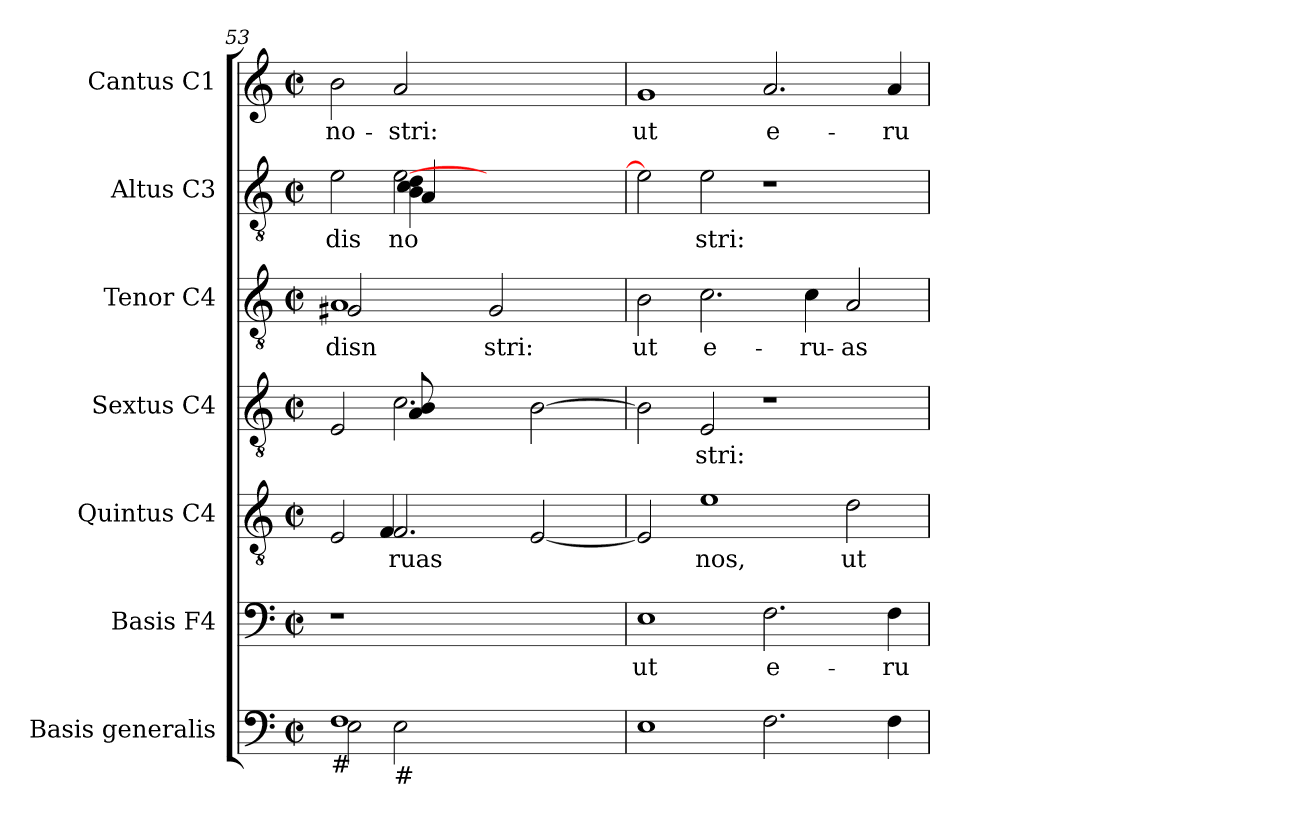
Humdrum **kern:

**kern	**kern	**text	**kern	**text	**kern	**text	**kern	**text	**kern	**text	**kern	**text
*part7	*part6	*part6	*part5	*part5	*part4	*part4	*part3	*part3	*part2	*part2	*part1	*part1
*staff7	*staff6	*staff6	*staff5	*staff5	*staff4	*staff4	*staff3	*staff3	*staff2	*staff2	*staff1	*staff1
*I"Basis  generalis	*I"Basis  F4	*	*I"Quintus  C4	*	*I"Sextus  C4	*	*I"Tenor  C4	*	*I"Altus  C3	*	*I"Cantus  C1	*
*	*I'B	*	*	*	*	*	*I'T	*	*I'A	*	*I'C	*
*clefF4	*clefF4	*	*clefGv2	*	*clefGv2	*	*clefGv2	*	*clefGv2	*	*clefG2	*
*k[]	*k[]	*	*k[]	*	*k[]	*	*k[]	*	*k[]	*	*k[]	*
*C:	*C:	*	*C:	*	*C:	*	*C:	*	*C:	*	*C:	*
*M2/2	*M2/2	*	*M2/2	*	*M2/2	*	*M2/2	*	*M2/2	*	*M2/2	*
*met(c|)	*met(c|)	*	*met(c|)	*	*met(c|)	*	*met(c|)	*	*met(c|)	*	*met(c|)	*
=53	=53	=53	=53	=53	=53	=53	=53	=53	=53	=53	=53	=53
*^	*	*	*^	*	*^	*	*^	*	*	*	*	*
!LO:TX:b:t=#	!	!	!	!	!	!	!	!	!	!	!	!	!	!	!	!
!	!	!	!	!	!	!	!	!	!	!	!	!LO:LY:b:cj	!	!LO:LY:b:cj	!	!LO:LY:b:cj
*	*	*	*	*	*	*	*	*	*	*	*	*	*^	*	*	*
*	*	*	*	*	*	*	*	*	*	*	*	*	*	*^	*	*	*
1F	2E\	1r	.	2E/	2ryy	.	2E/	2ryy	.	1A	2G#X/	-disn	2e\	2ryy	2ryy	-dis	2b\	no-
!	!LO:TX:b:t=#	!	!	!	!	!	!	!	!	!	!	!	!	!	!	!	!	!
!	!	!	!	!	!	!LO:LY:b:cj	!	!	!LO:LY:b:cj	!	!	!	!	!	!	!LO:LY:b:cj	!	!LO:LY:b:cj
.	2E\	.	.	2.F/	4F/	ruas-	2.c\	8B/ 8A/	--	.	4ryy	.	[>2e\	4d\ 4c\ 4B\	4A/	no-	2a/	-stri:
.	.	.	.	.	.	.	.	1ryy	.	.	.	.	.	.	.	.	.	.
.	.	.	.	.	1ryy	.	.	.	.	.	1ryy	.	.	2.ryy	2.ryy	.	.	.
!	!	!	!	!	!	!	!	!	!	!	!	!LO:LY:b:cj	!	!	!	!	!	!
2.ryy	2.ryy	2.ryy	.	.	.	.	.	.	.	2G#/	.	stri:	2.ryy	.	.	.	2.ryy	.
.	.	.	.	[<2E/	.	.	[>2B\	.	.	.	.	.	.	.	.	.	.	.
.	.	.	.	.	.	.	.	.	.	4ryy	.	.	.	4ryy	4ryy	.	.	.
.	.	.	.	.	.	.	.	8ryy	.	.	.	.	.	.	.	.	.	.
*	*	*	*	*	*	*	*	*	*	*v	*v	*	*	*	*	*	*	*
*v	*v	*	*	*v	*v	*	*	*	*	*	*	*v	*v	*v	*	*	*
=54	=54	=54	=54	=54	=54	=54	=54	=54	=54	=54	=54	=54	=54
!	!	!LO:LY:b:cj	!	!LO:LY:b:cj	!	!	!LO:LY:b:cj	!	!LO:LY:b:cj	!	!LO:LY:b:cj	!	!LO:LY:b:cj
*	*	*	*	*	*v	*v	*	*	*	*	*	*	*
1E	1E	ut	2E/]	-	2B\]	--	2B\	ut	2e\]	--	1g	ut
!	!	!	!	!LO:LY:b:cj	!	!LO:LY:b:cj	!	!LO:LY:b:cj	!	!LO:LY:b:cj	!	!
.	.	.	1e	nos,	2E/	-stri:	2.c\	e-	2e\	-stri:	.	.
!	!	!LO:LY:b:cj	!	!	!	!	!	!	!	!	!	!LO:LY:b:cj
2.F\	2.F\	e-	.	.	1r	.	.	.	1r	.	2.a/	e-
!	!	!	!	!	!	!	!	!LO:LY:b:cj	!	!	!	!
.	.	.	.	.	.	.	4c\	-ru-	.	.	.	.
!	!	!	!	!LO:LY:b:cj	!	!	!	!LO:LY:b:cj	!	!	!	!
.	.	.	2d\	ut	.	.	2A/	-as	.	.	.	.
!	!	!LO:LY:b:cj	!	!	!	!	!	!	!	!	!	!LO:LY:b:cj
4F\	4F\	-ru-	.	.	.	.	.	.	.	.	4a/	-ru-
=	=	=	=	=	=	=	=	=	=	=	=	=
*-	*-	*-	*-	*-	*-	*-	*-	*-	*-	*-	*-	*-
